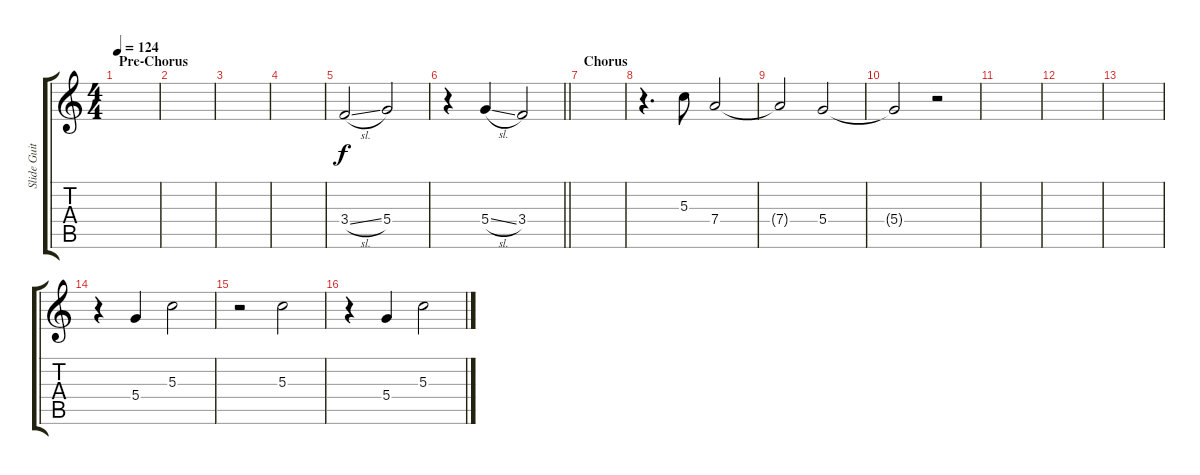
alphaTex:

\track ("Slide Guitar" "Slide Guit") {instrument acousticguitarsteel}
\staff {score tabs}
\tuning (E4 B3 G3 D3 A2 E2) {hide}
\ts (4 4)
\section ("" "Pre-Chorus")
\tempo 124
\clef g2
\ks c
|
|
|
|
3.4{sl}.2 5.4.2 |
\barLineRight lightlight
r.4 5.4{sl}.4 3.4.2 |
\section ("" "Chorus")
|
r.4{d} 5.3.8 7.4.2 |
7.4{t}.2 5.4.2 |
5.4{t}.2 r.2 |
|
|
|
r.4 5.4.4 5.3.2 |
r.2 5.3.2 |
r.4 5.4.4 5.3.2
